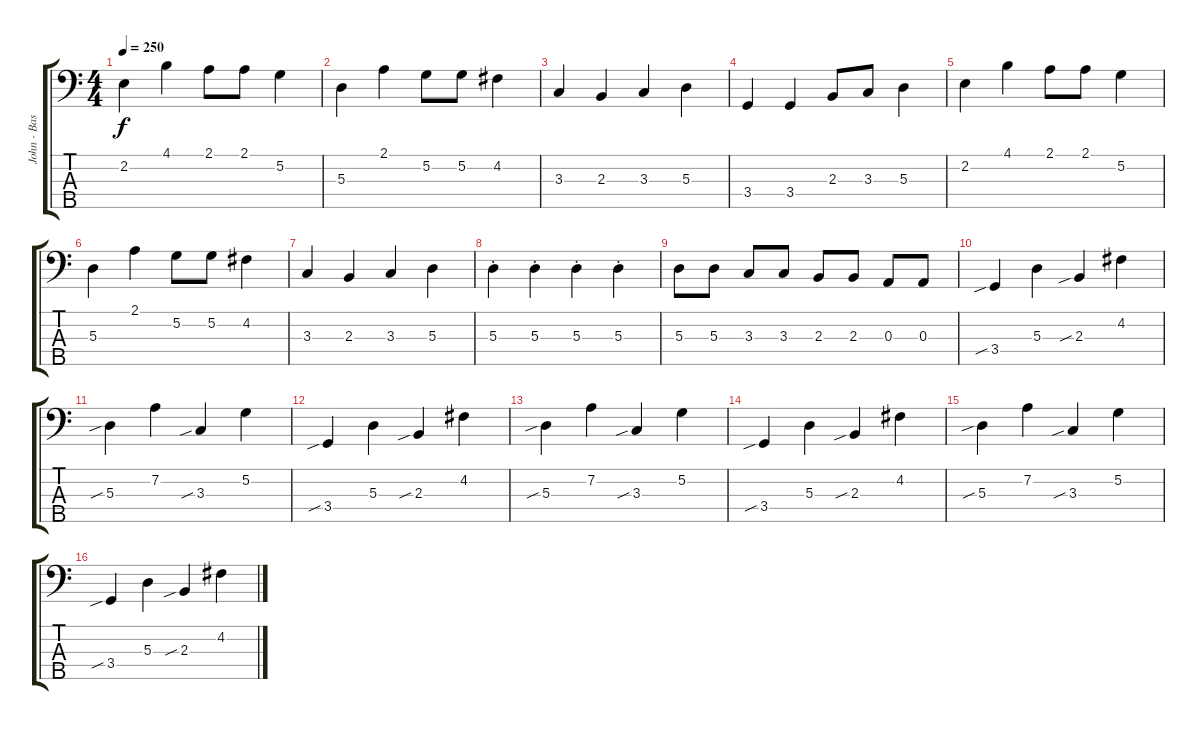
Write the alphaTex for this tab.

\track ("John - Bass" "John - Bas") {instrument electricbassfinger}
\staff {score tabs}
\tuning (G2 D2 A1 E1 B0) {hide}
\ts (4 4)
\tempo 250
\clef f4
\ks c
2.2.4{dy f} 4.1.4 2.1.8 2.1.8 5.2.4 |
5.3.4 2.1.4 5.2.8 5.2.8 4.2.4 |
3.3.4 2.3.4 3.3.4 5.3.4 |
3.4.4 3.4.4 2.3.8 3.3.8 5.3.4 |
2.2.4 4.1.4 2.1.8 2.1.8 5.2.4 |
5.3.4 2.1.4 5.2.8 5.2.8 4.2.4 |
3.3.4 2.3.4 3.3.4 5.3.4 |
5.3{st}.4 5.3{st}.4 5.3{st}.4 5.3{st}.4 |
5.3.8 5.3.8 3.3.8 3.3.8 2.3.8 2.3.8 0.3.8 0.3.8 |
3.4{sib}.4 5.3.4 2.3{sib}.4 4.2.4 |
5.3{sib}.4 7.2.4 3.3{sib}.4 5.2.4 |
3.4{sib}.4 5.3.4 2.3{sib}.4 4.2.4 |
5.3{sib}.4 7.2.4 3.3{sib}.4 5.2.4 |
3.4{sib}.4 5.3.4 2.3{sib}.4 4.2.4 |
5.3{sib}.4 7.2.4 3.3{sib}.4 5.2.4 |
3.4{sib}.4 5.3.4 2.3{sib}.4 4.2.4
